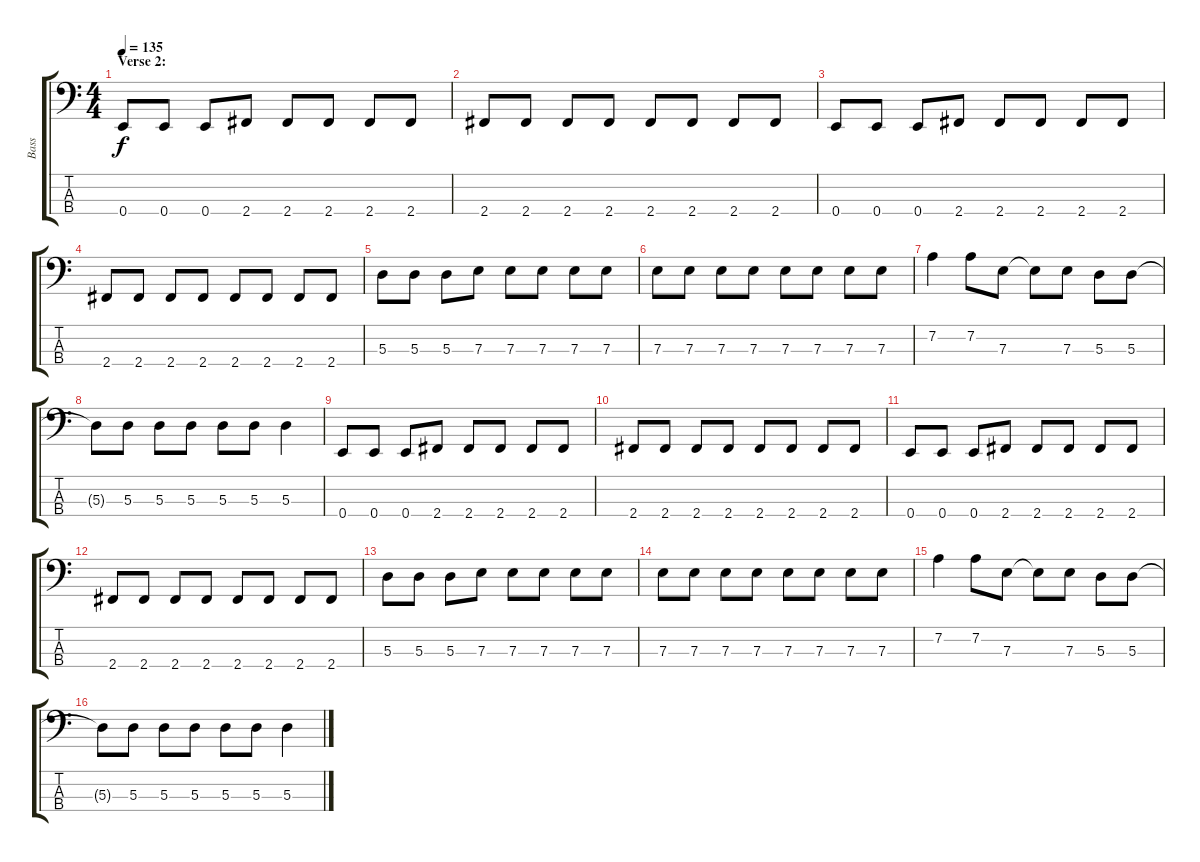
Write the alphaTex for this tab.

\track ("Bass" "Bass") {instrument electricbasspick}
\staff {score tabs}
\tuning (G2 D2 A1 E1) {hide}
\ts (4 4)
\section ("" "Verse 2:")
\tempo 135
\clef f4
\ks c
0.4.8{dy f} 0.4.8 0.4.8 2.4.8 2.4.8 2.4.8 2.4.8 2.4.8 |
2.4.8 2.4.8 2.4.8 2.4.8 2.4.8 2.4.8 2.4.8 2.4.8 |
0.4.8 0.4.8 0.4.8 2.4.8 2.4.8 2.4.8 2.4.8 2.4.8 |
2.4.8 2.4.8 2.4.8 2.4.8 2.4.8 2.4.8 2.4.8 2.4.8 |
5.3.8 5.3.8 5.3.8 7.3.8 7.3.8 7.3.8 7.3.8 7.3.8 |
7.3.8 7.3.8 7.3.8 7.3.8 7.3.8 7.3.8 7.3.8 7.3.8 |
7.2.4 7.2.8 7.3.8 7.3{t}.8 7.3.8 5.3.8 5.3.8 |
5.3{t}.8 5.3.8 5.3.8 5.3.8 5.3.8 5.3.8 5.3.4 |
0.4.8 0.4.8 0.4.8 2.4.8 2.4.8 2.4.8 2.4.8 2.4.8 |
2.4.8 2.4.8 2.4.8 2.4.8 2.4.8 2.4.8 2.4.8 2.4.8 |
0.4.8 0.4.8 0.4.8 2.4.8 2.4.8 2.4.8 2.4.8 2.4.8 |
2.4.8 2.4.8 2.4.8 2.4.8 2.4.8 2.4.8 2.4.8 2.4.8 |
5.3.8 5.3.8 5.3.8 7.3.8 7.3.8 7.3.8 7.3.8 7.3.8 |
7.3.8 7.3.8 7.3.8 7.3.8 7.3.8 7.3.8 7.3.8 7.3.8 |
7.2.4 7.2.8 7.3.8 7.3{t}.8 7.3.8 5.3.8 5.3.8 |
5.3{t}.8 5.3.8 5.3.8 5.3.8 5.3.8 5.3.8 5.3.4
